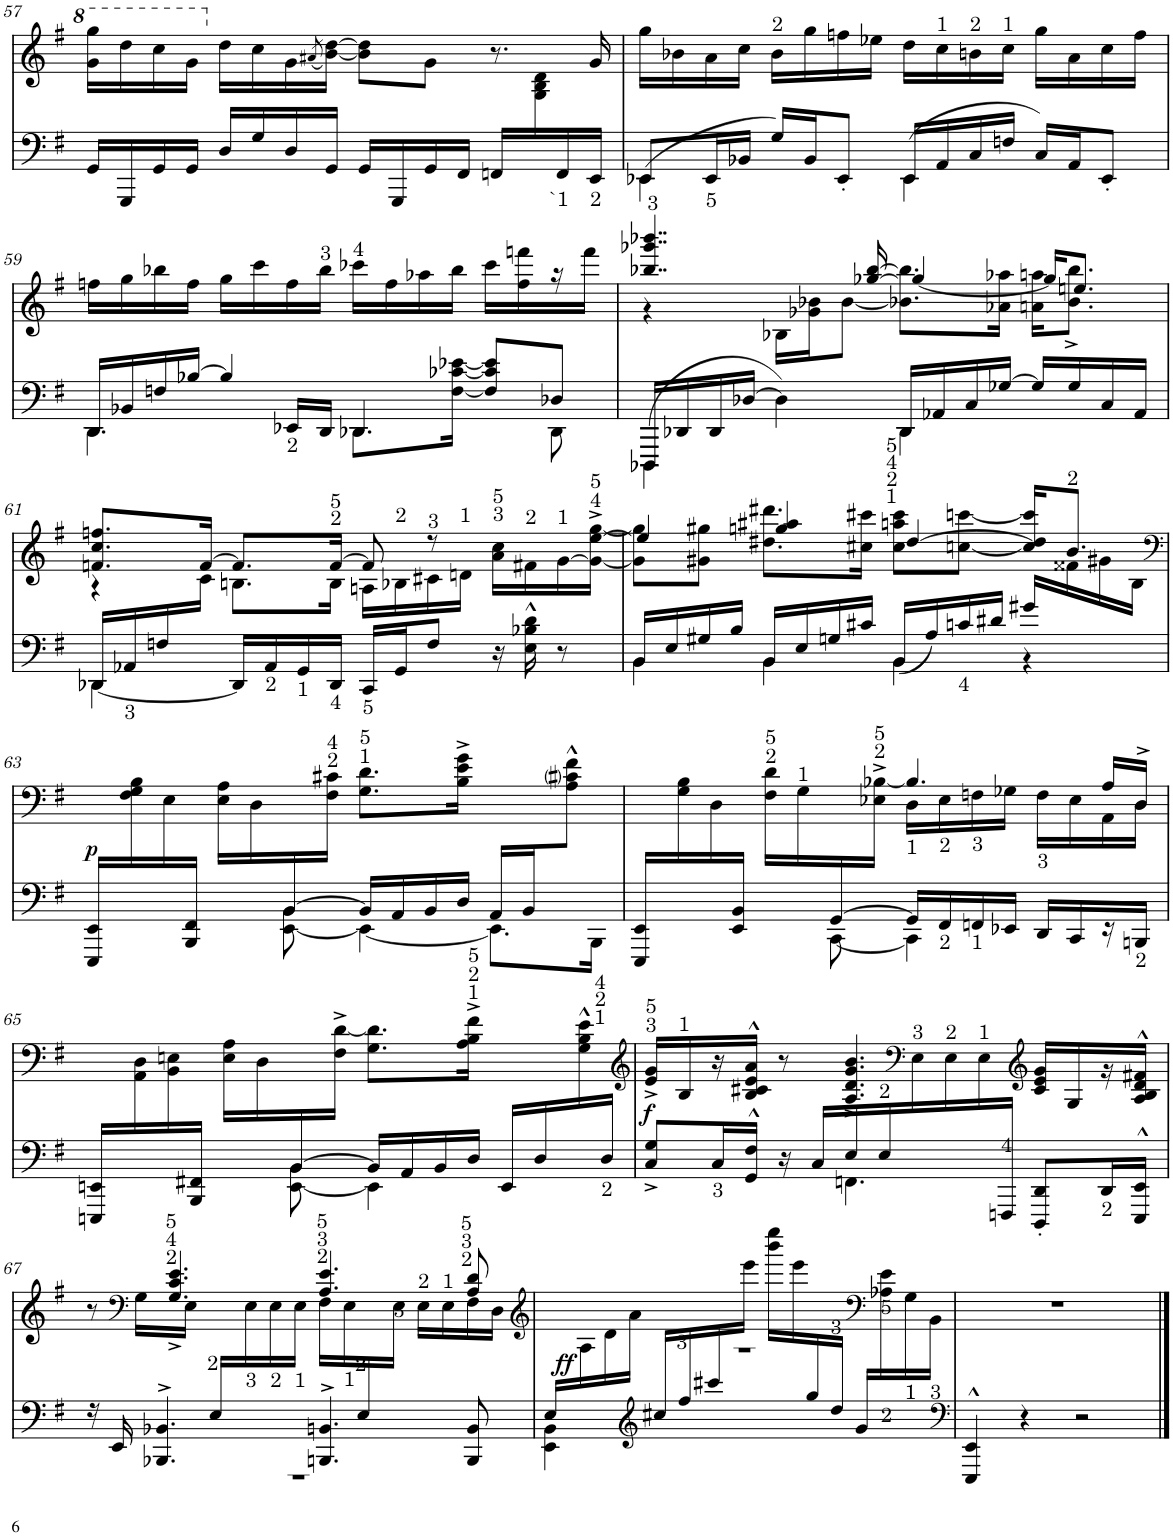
**kern	**kern	**dynam
*part1	*part1	*part1
*staff2	*staff1	*staff1/2
*I"Piano	*	*
*I'Pno.	*	*
!!LO:PB:g=z
*clefF4	*clefG2	*
*k[f#]	*k[f#]	*
*M4/4	*M4/4	*
*met(c)	*met(c)	*
=57	=57	=57
*	*^	*
16GG/LL	16gg\ 16ggg\LL	16ryy	.
*	*v	*v	*
16GGG/	16ddd\	.
16GG/	16ccc\	.
16GG/JJ	16gg\JJ	.
16D/LL	16dd\LL	.
16G/	16cc\	.
16D/	16g\	.
.	(8qa#X/	.
16GG/JJ	[16b\ [16dd\JJ)	.
16GG/LL	8b\] 8dd\]L	.
16GGG/	.	.
16GG/	8g\J	.
16FF#/JJ	.	.
16FFn/LL	8.r	.
*	*^	*
16ryy	.	16G\ 16B\ 16d\	.
16FF/	.	8ryy	.
16EE/JJ	16g/	.	.
*	*v	*v	*
=58	=58	=58
*^	*	*
4EE-X\	8EE-/L	16gg\LL	.
.	.	16b-X\	.
.	16EE-</L	16a\	.
.	16BB-X/JJ	16cc\JJ	.
4ryy	16G/LL	16b-\LL	.
.	16BB-/J	16gg\	.
.	8EE-'</J	16ffn\	.
.	.	16ee-X\JJ	.
4EE-\	16EE-/LL	16dd\LL	.
.	16AA/	16cc\	.
.	16C/	16bn\	.
.	16Fn/JJ	16cc\JJ	.
4ryy	16C/LL	16gg\LL	.
.	16AA/J	16a\	.
.	8EE-'</J	16cc\	.
.	.	16ff\JJ	.
!!LO:LB:g=z
=59	=59	=59	=59
4.DD\	16DD/LL	16ffn\LL	.
.	16BB-X/	16gg\	.
.	16Fn/	16bb-X\	.
.	[16B-X/JJ	16ff\JJ	.
.	4B-/]	16gg\LL	.
.	.	16ccc\	.
16EE-X</LL	.	16ff\	.
16DD/JJ	.	16bb-\JJ	.
4.DD-X/	8.DD-\L	16ccc-X\LL	.
.	.	16ff\	.
.	.	16aa-X\	.
.	[16F\ [16c-X\ [16e-X\Jk	16bb-\JJ	.
.	8F/] 8c-/] 8e-/]L	16ccc-\LL	.
.	.	16ff\ 16fffn\	.
8DD-\	8D-X/J	16r	.
.	.	16fff\JJ	.
=60	=60	=60	=60
*	*	*^	*
4DDD-X\	16DDD-/LL	4..bb-X/ 4..ggg-X/ 4..bbb-X/	4r	.
.	16DD-X/	.	.	.
.	16DD-/	.	.	.
.	[16D-X/JJ	.	.	.
4D-\]	4ryy	.	16B-X\LL	.
.	.	.	16g-X\ 16b-X\J	.
.	.	.	[8b-\J	.
.	.	[16gg-X/ [16bb-/	.	.
16DD-/LL	4DD-\	8.b-X\] 8.bb-\]L	4gg-/_	.
16AA-X/	.	.	.	.
16C/	.	.	.	.
[16G-X/JJ	.	16a-X\ 16aa-X\Jk	.	.
16G-/LL]	4ryy	16gg-/KL]	16an\ 16aan\KL	.
16G-/	.	8.een/J	8.b-\^ 8.bb-\^J	.
16C/	.	.	.	.
16AA-/JJ	.	.	.	.
!!LO:LB:g=z
=61	=61	=61	=61	=61
*	*	*	*^	*
16DD-X/LL	[4DD-\	8.fn/ 8.cc/ 8.ffn/L	4r	8.ryy	.
16AA-X</	.	.	.	.	.
16Fn/	.	.	.	.	.
16ryy	.	[>16f/Jk	.	16c\JJ	.
16DD-/LL]	2.ryy	8.f/L]	8.Bn\L	2.ryy	.
16AA-/	.	.	.	.	.
16GG/	.	.	.	.	.
16DD-/JJ	.	[16f/Jk	16B\Jk	.	.
16CC/LL	.	8f/]	16An\LL	.	.
16GG/J	.	.	16B-X>\	.	.
8F/J	.	8r	16c#X>\	.	.
.	.	.	16dn>\JJ	.	.
16r	.	16a\ 16cc\LL	4ryy	.	.
16E\^^ 16B-X\^^ 16d\^^	.	16f#X\	.	.	.
8r	.	[16g\	.	.	.
.	.	16g\_^ [16ee\^ [16gg\^JJ	.	.	.
=62	=62	=62	=62	=62	=62
16BB/LL	4BB\	4ee/]	8g\] 8gg\]L	16ryy	.
*	*	*	*v	*v	*
16E/	.	.	.	.
16G#X/	.	.	8g#X\ 8gg#X\J	.
16B/JJ	.	.	.	.
16BB/LL	4BB\	4ggn/ 4aa#X/	8.dd#X\ 8.ddd#X\L	.
16E/	.	.	.	.
16Gn/	.	.	.	.
16c#X/JJ	.	.	16cc#X\ 16ccc#X\Jk	.
16BB/LL	4BB\	[4dd#/	8cc#\> 8aan\> 8ccc#\>L	.
16A/	.	.	.	.
16cn</	.	.	[8ccn\ [8cccn\J	.
16d#X/JJ	.	.	.	.
16g#X/LL	4r	4ryy	16cc/] 16dd#/] 16ccc/]KL	.
*	*	*	*^	*
8.ryy	.	.	8.b/J	16f##X\	.
.	.	.	.	16g#X\	.
.	.	.	.	16B\JJ	.
*	*	*v	*v	*v	*
!!LO:LB:g=z
=63	=63	=63	=63
*	*	*clefF4	*
*	*	*^	*
*	*	*	*^	*
!	!	!	!	!	!LO:DY:b
*	*	*	*v	*v	*
16EEE/ 16EE/LL	4.ryy	4ryy	16ryy	p
8ryy	.	.	16F#\ 16G\ 16B\	.
.	.	.	16E\	.
16BBB/ 16FF#/JJ	.	.	16ryy	.
8ryy	.	4ryy	16E\ 16A\LL	.
.	.	.	16D\	.
[16BB/	[8EE\ 8BB\	.	16ryy	.
16ryy	.	.	16F#\>> 16c#X\>>JJ	.
16BB/LL]	4EE\_	8.G\ 8.d\L	4.ryy	.
16AA/	.	.	.	.
16BB/	.	.	.	.
16D/JJ	.	16B\^ 16e\^ 16g\^Jk	.	.
16AA/LL	8.EE\L]	4ryy	.	.
16BB/J	.	.	.	.
8ryy	.	.	8A\^^ 8c#i\^^ 8f#\^^J	.
.	16BBB\Jk	.	.	.
=64	=64	=64	=64	=64
*	*	*	*^	*
16EEE/ 16EE/LL	4.ryy	2ryy	2ryy	16ryy	.
8ryy	.	.	.	16G\ 16B\	.
.	.	.	.	16D\	.
16EE/ 16BB/JJ	.	.	.	16ryy	.
8ryy	.	.	.	16F#\>> 16d\>>LL	.
.	.	.	.	16G>\	.
[16GG/	[8CC\	.	.	16ryy	.
16ryy	.	.	.	16E-X\>^>> [16B-X\>^>>JJ	.
16GG/LL]	4CC\]	4.B-/]	16D\LL	2ryy	.
16FF#</	.	.	16E-\	.	.
16FFn</	.	.	16Fn\	.	.
16EE-X/JJ	.	.	16G-X\JJ	.	.
16DD/LL	4ryy	.	16F\LL	.	.
16CC/	.	.	16E-\	.	.
16r	.	16A/LL	16AA\	.	.
16BBBn/JJ	.	16D^/JJ	16D\JJ	.	.
*	*	*	*v	*v	*
!!LO:LB:g=z
=65	=65	=65	=65	=65
16EEEn/ 16EEn/LL	4.ryy	4ryy	16ryy	.
8ryy	.	.	16AA\ 16D\	.
.	.	.	16BB\ 16En\	.
16BBB/ 16FF#X/JJ	.	.	16ryy	.
8ryy	.	4ryy	16E\ 16A\LL	.
.	.	.	16D\	.
[16BB/	[8EE\ 8BB\	.	16ryy	.
16ryy	.	.	16F#\^> [16d\^>JJ	.
16BB/LL]	4EE\]	8.G\ 8.d\]L	4.ryy	.
16AA/	.	.	.	.
16BB/	.	.	.	.
16D/JJ	.	16A\^ 16B\^ 16f#\^Jk	.	.
16EE/LL	4ryy	4ryy	.	.
16D/	.	.	.	.
16ryy	.	.	16G\>^^>> 16B\>^^>> 16e\>^^>>	.
16D/JJ	.	.	16ryy	.
=66	=66	=66	=66	=66
*	*	*clefG2	*	*
!	!	!	!	!LO:DY:b
8C/^ 8G/^L	4.ryy	16e/^ 16g/^LL	2ryy	f
.	.	16B/	.	.
16C/L	.	16r	.	.
16GG/^^ 16F#/^^JJ	.	16B/^^ 16c#X/^^ 16e/^^ 16a/^^JJ	.	.
16r	.	8r	.	.
16C/LL	.	.	.	.
16E/	4.FFn\	4.A/^ 4.d/^ 4.g/^ 4.b/^	.	.
16E/	.	.	.	.
*	*	*clefF4	*	*
8.ryy	.	.	16E>\	.
.	.	.	16E>\	.
.	.	.	16E>\	.
16FFFn/JJ	.	.	4ryy	.
*	*	*clefG2	*	*
8DDD/' 8DD/'L	4ryy	16c#/ 16e/ 16g/LL	.	.
.	.	16G/	.	.
16DD/L	.	16r	.	.
16EEE/^^ 16EE/^^JJ	.	16A/^^ 16B/^^ 16d/^^ 16f#X/^^JJ	16ryy	.
!!LO:LB:g=z	!!
=67	=67	=67	=67	=67
*	*^	*	*	*
4ryy	16r	1r	8r	8ryy	.
.	16EE/	.	.	.	.
*	*	*	*clefF4	*	*
.	4.BBB-X/^ 4.BB-X/^	.	4.G/^< 4.c/^< 4.e/^<	16G\LL	.
.	.	.	.	16E\JJ	.
16E/LL	.	.	.	16ryy	.
16ryy	.	.	.	16E\	.
.	.	.	.	16E\	.
.	.	.	.	16E\JJ	.
.	4.BBBn/^ 4.BBn/^	.	4.A/ 4.e/	16F#\LL	.
.	.	.	.	16E\	.
16E/	.	.	.	16ryy	.
4ryy	.	.	.	16E\JJ	.
.	.	.	.	16E>\LL	.
.	.	.	.	16E>\	.
.	8BBB/ 8BB/	.	8A/ 8d/	16F#\	.
16ryy	.	.	.	16D\JJ	.
*	*	*	*v	*v	*
=68	=68	=68	=68	=68
*	*	*	*clefG2	*
*	*	*	*^	*
*	*	*	*	*^	*
4ryy	16E/LL	4EE\ 4BB\	4ryy	1r	16ryy	.
!	!	!	!	!	!	!LO:DY:a=2
.	8.ryy	.	.	.	16A\	ff
.	.	.	.	.	16d\	.
.	.	.	.	.	16a\JJ	.
*clefG2	*	*	*	*	*	*
16cc#X/LL	4ryy	2.ryy	8.ryy	.	4ryy	.
16ff#/	.	.	.	.	.	.
16ccc#X/	.	.	.	.	.	.
16ryy	.	.	16eee\JJ	.	.	.
.	8ryy	.	4ryy	.	16bbb\ 16eeee\LL	.
.	.	.	.	.	16eee\	.
.	16gg/	.	.	.	4.ryy	.
.	16dd>/JJ	.	.	.	.	.
16g/LL	4ryy	.	16ryy	.	.	.
*	*	*	*clefF4	*	*	*
8.ryy	.	.	16A-X\ 16e\	.	.	.
.	.	.	16G\	.	.	.
.	.	.	16BB\JJ	.	.	.
*v	*v	*v	*	*	*	*
*	*v	*v	*v	*
=69	=69	=69
*clefF4	*	*
4EEE/^^ 4EE/^^	1r	.
4r	.	.
2r	.	.
==	==	==
*-	*-	*-
